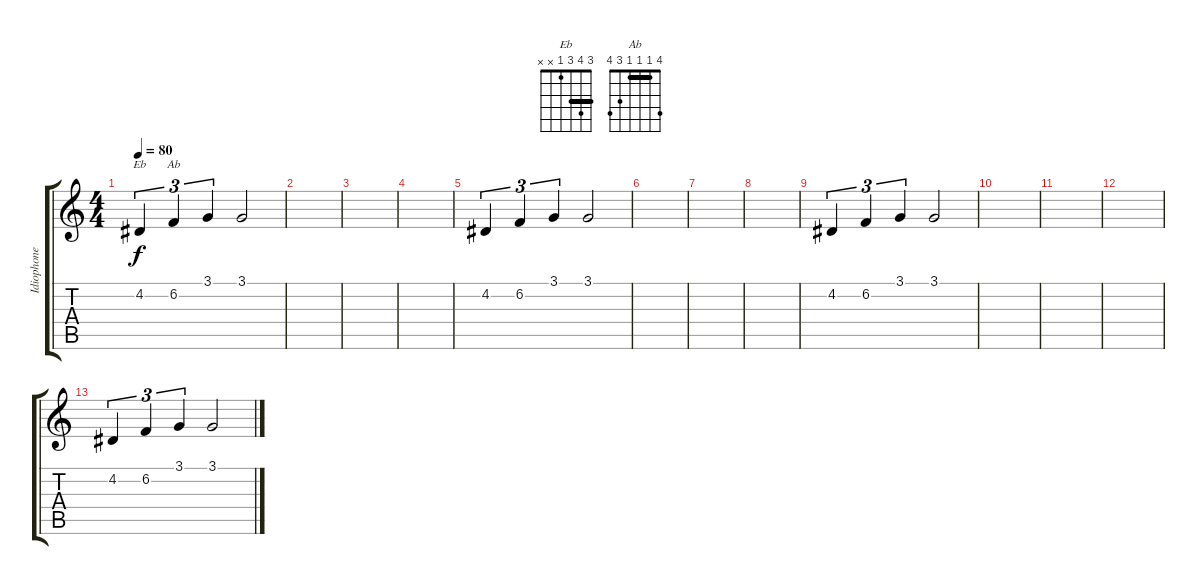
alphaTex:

\track ("Idiophone" "Idiophone") {instrument musicbox}
\staff {score tabs}
\tuning (E4 B3 G3 D3 A2 E2) {hide}
\chord ("Eb" 3 4 3 1 x x) {barre 3}
\chord ("Ab" 4 1 1 1 3 4) {barre 1}
\ts (4 4)
\tempo 80
\clef g2
\ks c
4.2.4{tu (3 2) ch "Eb" dy f} 6.2.4{tu (3 2) ch "Ab"} 3.1.4{tu (3 2)} 3.1.2 |
|
|
|
4.2.4{tu (3 2)} 6.2.4{tu (3 2)} 3.1.4{tu (3 2)} 3.1.2 |
|
|
|
4.2.4{tu (3 2)} 6.2.4{tu (3 2)} 3.1.4{tu (3 2)} 3.1.2 |
|
|
|
4.2.4{tu (3 2)} 6.2.4{tu (3 2)} 3.1.4{tu (3 2)} 3.1.2
